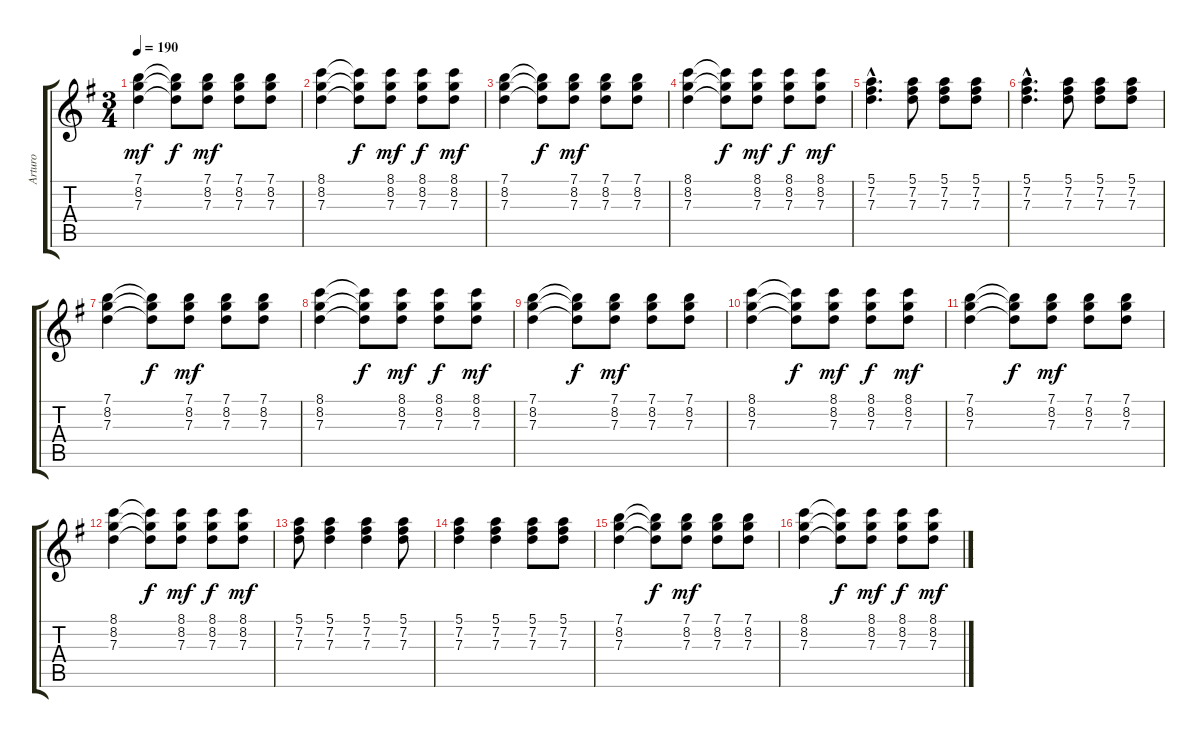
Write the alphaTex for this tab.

\track ("Arturo" "Arturo") {instrument acousticguitarsteel}
\staff {score tabs}
\tuning (E4 B3 G3 D3 A2 E2) {hide}
\ts (3 4)
\tempo 190
\clef g2
\ks g
(7.1 8.2 7.3).4{dy mf} (7.1{t} 8.2{t} 7.3{t}).8{dy f} (7.1 8.2 7.3).8{dy mf} (7.1 8.2 7.3).8 (7.1 8.2 7.3).8 |
(8.1 8.2 7.3).4 (8.1{t} 8.2{t} 7.3{t}).8{dy f} (8.1 8.2 7.3).8{dy mf} (8.1 8.2 7.3).8{dy f} (8.1 8.2 7.3).8{dy mf} |
(7.1 8.2 7.3).4 (7.1{t} 8.2{t} 7.3{t}).8{dy f} (7.1 8.2 7.3).8{dy mf} (7.1 8.2 7.3).8 (7.1 8.2 7.3).8 |
(8.1 8.2 7.3).4 (8.1{t} 8.2{t} 7.3{t}).8{dy f} (8.1 8.2 7.3).8{dy mf} (8.1 8.2 7.3).8{dy f} (8.1 8.2 7.3).8{dy mf} |
(5.1{hac} 7.2{hac} 7.3{hac}).4{d} (5.1 7.2 7.3).8 (5.1 7.2 7.3).8 (5.1 7.2 7.3).8 |
(5.1{hac} 7.2{hac} 7.3{hac}).4{d} (5.1 7.2 7.3).8 (5.1 7.2 7.3).8 (5.1 7.2 7.3).8 |
(7.1 8.2 7.3).4 (7.1{t} 8.2{t} 7.3{t}).8{dy f} (7.1 8.2 7.3).8{dy mf} (7.1 8.2 7.3).8 (7.1 8.2 7.3).8 |
(8.1 8.2 7.3).4 (8.1{t} 8.2{t} 7.3{t}).8{dy f} (8.1 8.2 7.3).8{dy mf} (8.1 8.2 7.3).8{dy f} (8.1 8.2 7.3).8{dy mf} |
(7.1 8.2 7.3).4 (7.1{t} 8.2{t} 7.3{t}).8{dy f} (7.1 8.2 7.3).8{dy mf} (7.1 8.2 7.3).8 (7.1 8.2 7.3).8 |
(8.1 8.2 7.3).4 (8.1{t} 8.2{t} 7.3{t}).8{dy f} (8.1 8.2 7.3).8{dy mf} (8.1 8.2 7.3).8{dy f} (8.1 8.2 7.3).8{dy mf} |
(7.1 8.2 7.3).4 (7.1{t} 8.2{t} 7.3{t}).8{dy f} (7.1 8.2 7.3).8{dy mf} (7.1 8.2 7.3).8 (7.1 8.2 7.3).8 |
(8.1 8.2 7.3).4 (8.1{t} 8.2{t} 7.3{t}).8{dy f} (8.1 8.2 7.3).8{dy mf} (8.1 8.2 7.3).8{dy f} (8.1 8.2 7.3).8{dy mf} |
(5.1 7.2 7.3).8 (5.1 7.2 7.3).4 (5.1 7.2 7.3).4 (5.1 7.2 7.3).8 |
(5.1 7.2 7.3).4 (5.1 7.2 7.3).4 (5.1 7.2 7.3).8 (5.1 7.2 7.3).8 |
(7.1 8.2 7.3).4 (7.1{t} 8.2{t} 7.3{t}).8{dy f} (7.1 8.2 7.3).8{dy mf} (7.1 8.2 7.3).8 (7.1 8.2 7.3).8 |
(8.1 8.2 7.3).4 (8.1{t} 8.2{t} 7.3{t}).8{dy f} (8.1 8.2 7.3).8{dy mf} (8.1 8.2 7.3).8{dy f} (8.1 8.2 7.3).8{dy mf}
